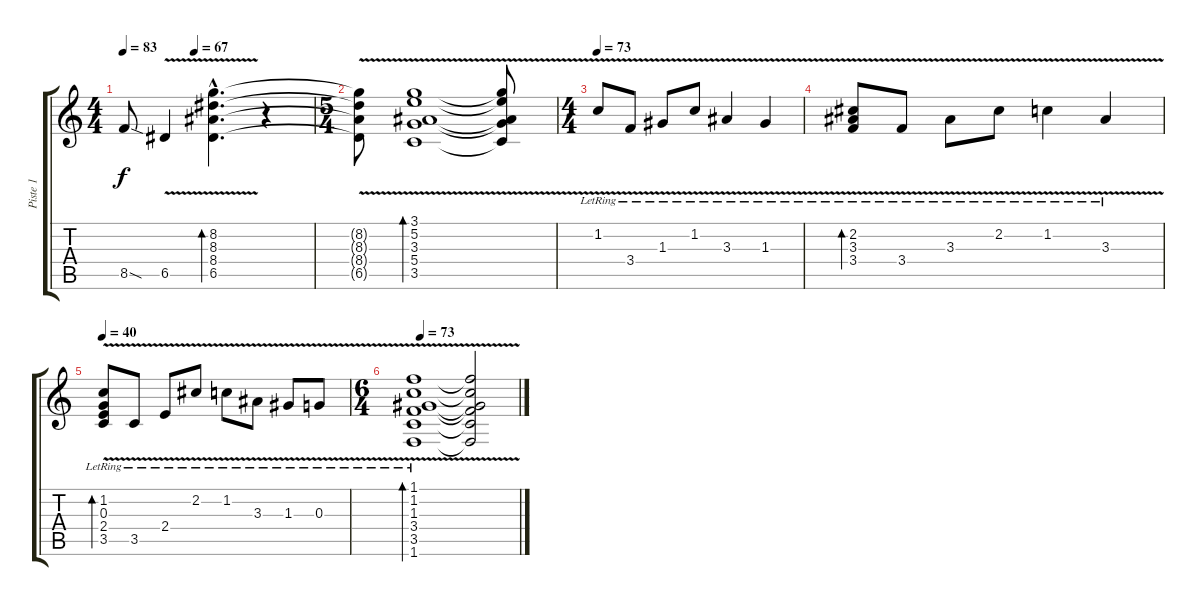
\track ("Piste 1" "Piste 1") {instrument electricguitarjazz}
\staff {score tabs}
\tuning (E4 B3 G3 D3 A2 E2) {hide}
\ts (4 4)
\tempo 83
\tempo (67 0.375)
\clef g2
\ks c
8.5{sod}.8{dy f} 6.5{v}.4 (8.2{v hac} 8.3{v hac} 8.4{v hac} 6.5{v hac}).4{d bd 240} r.4 |
\ts (5 4)
(8.2{t} 8.3{t} 8.4{t} 6.5{t}).8 (3.1 5.2{v} 3.3{v} 5.4{v} 3.5{v}).1{bd 240} (3.1{t} 5.2{t} 3.3{t} 5.4{t} 3.5{t}).8 |
\ts (4 4)
\tempo 73
1.2{v lr}.8 3.4{v lr}.8 1.3{v lr}.8 1.2{v lr}.8 3.3{v lr}.4 1.3{v lr}.4 |
(2.2{v lr} 3.3{v lr} 3.4{v lr}).8{bd 120} 3.4{v lr}.8 3.3{v lr}.8 2.2{v lr}.8 1.2{v lr}.4 3.3{v lr}.4 |
\tempo 40
(1.2{lr} 0.3{v lr} 2.4{lr} 3.5{v lr}).8{bd 240} 3.5{v lr}.8 2.4{v lr}.8 2.2{v lr}.8 1.2{v lr}.8 3.3{v lr}.8 1.3{v lr}.8 0.3{v lr}.8 |
\ts (6 4)
\tempo 73
(1.1{lr} 1.2{v lr} 1.3{v lr} 3.4{v lr} 3.5{v lr} 1.6{v lr}).1{bd 480} (1.1{t} 1.2{t} 1.3{t} 3.4{t} 3.5{t} 1.6{t}).2
